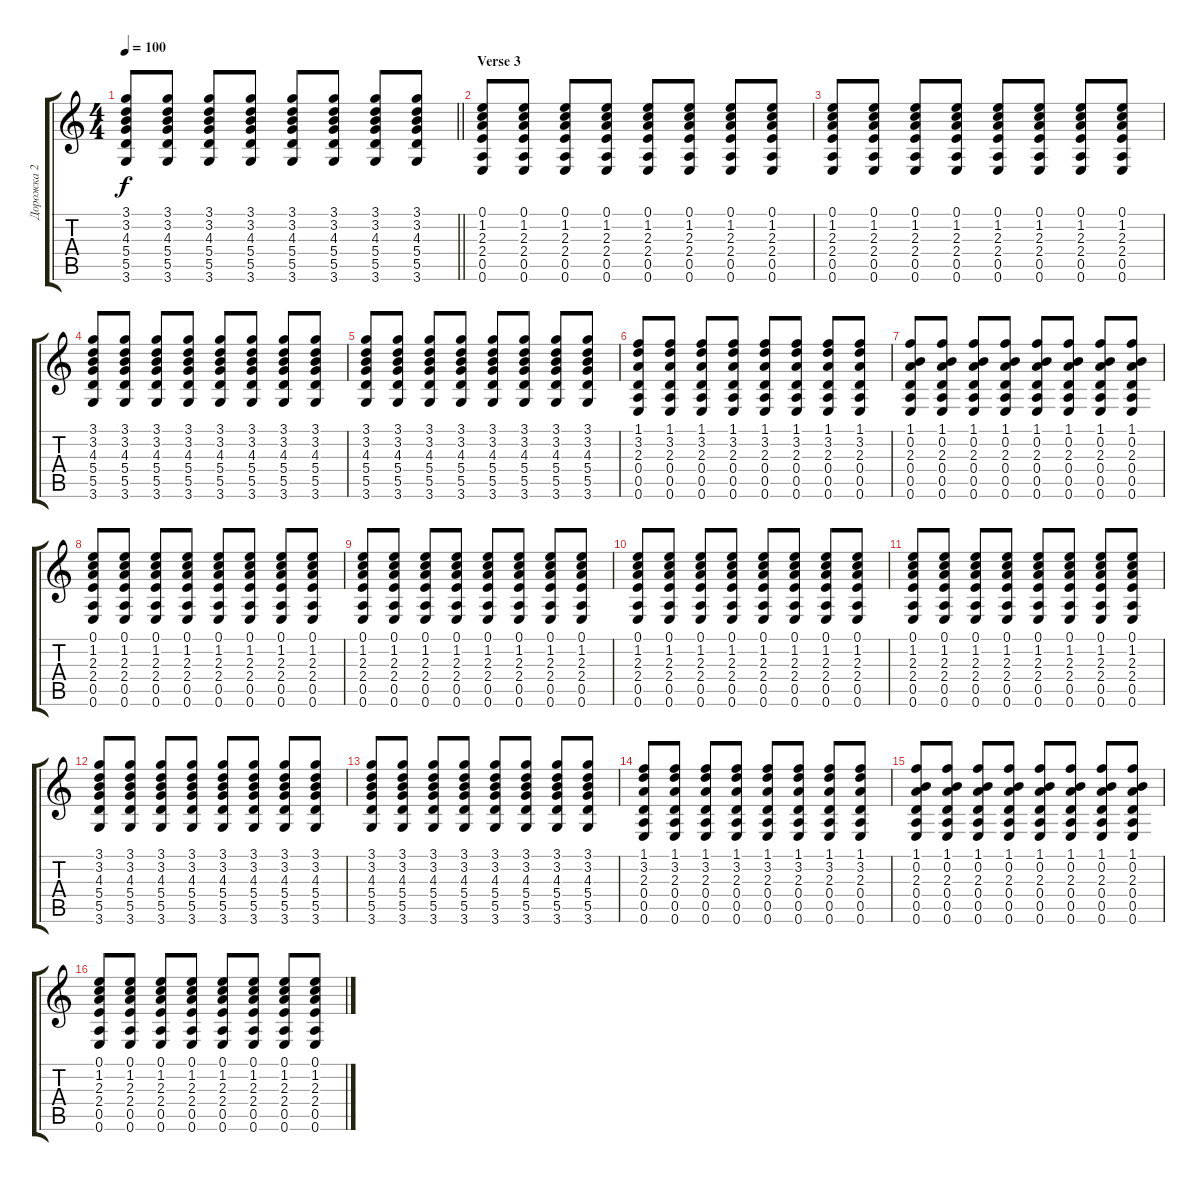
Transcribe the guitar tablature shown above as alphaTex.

\track ("Дорожка 2" "Дорожка 2") {instrument acousticguitarnylon}
\staff {score tabs}
\tuning (E4 B3 G3 D3 A2 E2) {hide}
\ts (4 4)
\tempo 100
\clef g2
\barLineRight lightlight
\ks c
(3.1 3.2 4.3 5.4 5.5 3.6).8{dy f} (3.1 3.2 4.3 5.4 5.5 3.6).8 (3.1 3.2 4.3 5.4 5.5 3.6).8 (3.1 3.2 4.3 5.4 5.5 3.6).8 (3.1 3.2 4.3 5.4 5.5 3.6).8 (3.1 3.2 4.3 5.4 5.5 3.6).8 (3.1 3.2 4.3 5.4 5.5 3.6).8 (3.1 3.2 4.3 5.4 5.5 3.6).8 |
\section ("" "Verse 3")
(0.1 1.2 2.3 2.4 0.5 0.6).8 (0.1 1.2 2.3 2.4 0.5 0.6).8 (0.1 1.2 2.3 2.4 0.5 0.6).8 (0.1 1.2 2.3 2.4 0.5 0.6).8 (0.1 1.2 2.3 2.4 0.5 0.6).8 (0.1 1.2 2.3 2.4 0.5 0.6).8 (0.1 1.2 2.3 2.4 0.5 0.6).8 (0.1 1.2 2.3 2.4 0.5 0.6).8 |
(0.1 1.2 2.3 2.4 0.5 0.6).8 (0.1 1.2 2.3 2.4 0.5 0.6).8 (0.1 1.2 2.3 2.4 0.5 0.6).8 (0.1 1.2 2.3 2.4 0.5 0.6).8 (0.1 1.2 2.3 2.4 0.5 0.6).8 (0.1 1.2 2.3 2.4 0.5 0.6).8 (0.1 1.2 2.3 2.4 0.5 0.6).8 (0.1 1.2 2.3 2.4 0.5 0.6).8 |
(3.1 3.2 4.3 5.4 5.5 3.6).8 (3.1 3.2 4.3 5.4 5.5 3.6).8 (3.1 3.2 4.3 5.4 5.5 3.6).8 (3.1 3.2 4.3 5.4 5.5 3.6).8 (3.1 3.2 4.3 5.4 5.5 3.6).8 (3.1 3.2 4.3 5.4 5.5 3.6).8 (3.1 3.2 4.3 5.4 5.5 3.6).8 (3.1 3.2 4.3 5.4 5.5 3.6).8 |
(3.1 3.2 4.3 5.4 5.5 3.6).8 (3.1 3.2 4.3 5.4 5.5 3.6).8 (3.1 3.2 4.3 5.4 5.5 3.6).8 (3.1 3.2 4.3 5.4 5.5 3.6).8 (3.1 3.2 4.3 5.4 5.5 3.6).8 (3.1 3.2 4.3 5.4 5.5 3.6).8 (3.1 3.2 4.3 5.4 5.5 3.6).8 (3.1 3.2 4.3 5.4 5.5 3.6).8 |
(1.1 3.2 2.3 0.4 0.5 0.6).8 (1.1 3.2 2.3 0.4 0.5 0.6).8 (1.1 3.2 2.3 0.4 0.5 0.6).8 (1.1 3.2 2.3 0.4 0.5 0.6).8 (1.1 3.2 2.3 0.4 0.5 0.6).8 (1.1 3.2 2.3 0.4 0.5 0.6).8 (1.1 3.2 2.3 0.4 0.5 0.6).8 (1.1 3.2 2.3 0.4 0.5 0.6).8 |
(1.1 0.2 2.3 0.4 0.5 0.6).8 (1.1 0.2 2.3 0.4 0.5 0.6).8 (1.1 0.2 2.3 0.4 0.5 0.6).8 (1.1 0.2 2.3 0.4 0.5 0.6).8 (1.1 0.2 2.3 0.4 0.5 0.6).8 (1.1 0.2 2.3 0.4 0.5 0.6).8 (1.1 0.2 2.3 0.4 0.5 0.6).8 (1.1 0.2 2.3 0.4 0.5 0.6).8 |
(0.1 1.2 2.3 2.4 0.5 0.6).8 (0.1 1.2 2.3 2.4 0.5 0.6).8 (0.1 1.2 2.3 2.4 0.5 0.6).8 (0.1 1.2 2.3 2.4 0.5 0.6).8 (0.1 1.2 2.3 2.4 0.5 0.6).8 (0.1 1.2 2.3 2.4 0.5 0.6).8 (0.1 1.2 2.3 2.4 0.5 0.6).8 (0.1 1.2 2.3 2.4 0.5 0.6).8 |
(0.1 1.2 2.3 2.4 0.5 0.6).8 (0.1 1.2 2.3 2.4 0.5 0.6).8 (0.1 1.2 2.3 2.4 0.5 0.6).8 (0.1 1.2 2.3 2.4 0.5 0.6).8 (0.1 1.2 2.3 2.4 0.5 0.6).8 (0.1 1.2 2.3 2.4 0.5 0.6).8 (0.1 1.2 2.3 2.4 0.5 0.6).8 (0.1 1.2 2.3 2.4 0.5 0.6).8 |
(0.1 1.2 2.3 2.4 0.5 0.6).8 (0.1 1.2 2.3 2.4 0.5 0.6).8 (0.1 1.2 2.3 2.4 0.5 0.6).8 (0.1 1.2 2.3 2.4 0.5 0.6).8 (0.1 1.2 2.3 2.4 0.5 0.6).8 (0.1 1.2 2.3 2.4 0.5 0.6).8 (0.1 1.2 2.3 2.4 0.5 0.6).8 (0.1 1.2 2.3 2.4 0.5 0.6).8 |
(0.1 1.2 2.3 2.4 0.5 0.6).8 (0.1 1.2 2.3 2.4 0.5 0.6).8 (0.1 1.2 2.3 2.4 0.5 0.6).8 (0.1 1.2 2.3 2.4 0.5 0.6).8 (0.1 1.2 2.3 2.4 0.5 0.6).8 (0.1 1.2 2.3 2.4 0.5 0.6).8 (0.1 1.2 2.3 2.4 0.5 0.6).8 (0.1 1.2 2.3 2.4 0.5 0.6).8 |
(3.1 3.2 4.3 5.4 5.5 3.6).8 (3.1 3.2 4.3 5.4 5.5 3.6).8 (3.1 3.2 4.3 5.4 5.5 3.6).8 (3.1 3.2 4.3 5.4 5.5 3.6).8 (3.1 3.2 4.3 5.4 5.5 3.6).8 (3.1 3.2 4.3 5.4 5.5 3.6).8 (3.1 3.2 4.3 5.4 5.5 3.6).8 (3.1 3.2 4.3 5.4 5.5 3.6).8 |
(3.1 3.2 4.3 5.4 5.5 3.6).8 (3.1 3.2 4.3 5.4 5.5 3.6).8 (3.1 3.2 4.3 5.4 5.5 3.6).8 (3.1 3.2 4.3 5.4 5.5 3.6).8 (3.1 3.2 4.3 5.4 5.5 3.6).8 (3.1 3.2 4.3 5.4 5.5 3.6).8 (3.1 3.2 4.3 5.4 5.5 3.6).8 (3.1 3.2 4.3 5.4 5.5 3.6).8 |
(1.1 3.2 2.3 0.4 0.5 0.6).8 (1.1 3.2 2.3 0.4 0.5 0.6).8 (1.1 3.2 2.3 0.4 0.5 0.6).8 (1.1 3.2 2.3 0.4 0.5 0.6).8 (1.1 3.2 2.3 0.4 0.5 0.6).8 (1.1 3.2 2.3 0.4 0.5 0.6).8 (1.1 3.2 2.3 0.4 0.5 0.6).8 (1.1 3.2 2.3 0.4 0.5 0.6).8 |
(1.1 0.2 2.3 0.4 0.5 0.6).8 (1.1 0.2 2.3 0.4 0.5 0.6).8 (1.1 0.2 2.3 0.4 0.5 0.6).8 (1.1 0.2 2.3 0.4 0.5 0.6).8 (1.1 0.2 2.3 0.4 0.5 0.6).8 (1.1 0.2 2.3 0.4 0.5 0.6).8 (1.1 0.2 2.3 0.4 0.5 0.6).8 (1.1 0.2 2.3 0.4 0.5 0.6).8 |
(0.1 1.2 2.3 2.4 0.5 0.6).8 (0.1 1.2 2.3 2.4 0.5 0.6).8 (0.1 1.2 2.3 2.4 0.5 0.6).8 (0.1 1.2 2.3 2.4 0.5 0.6).8 (0.1 1.2 2.3 2.4 0.5 0.6).8 (0.1 1.2 2.3 2.4 0.5 0.6).8 (0.1 1.2 2.3 2.4 0.5 0.6).8 (0.1 1.2 2.3 2.4 0.5 0.6).8
